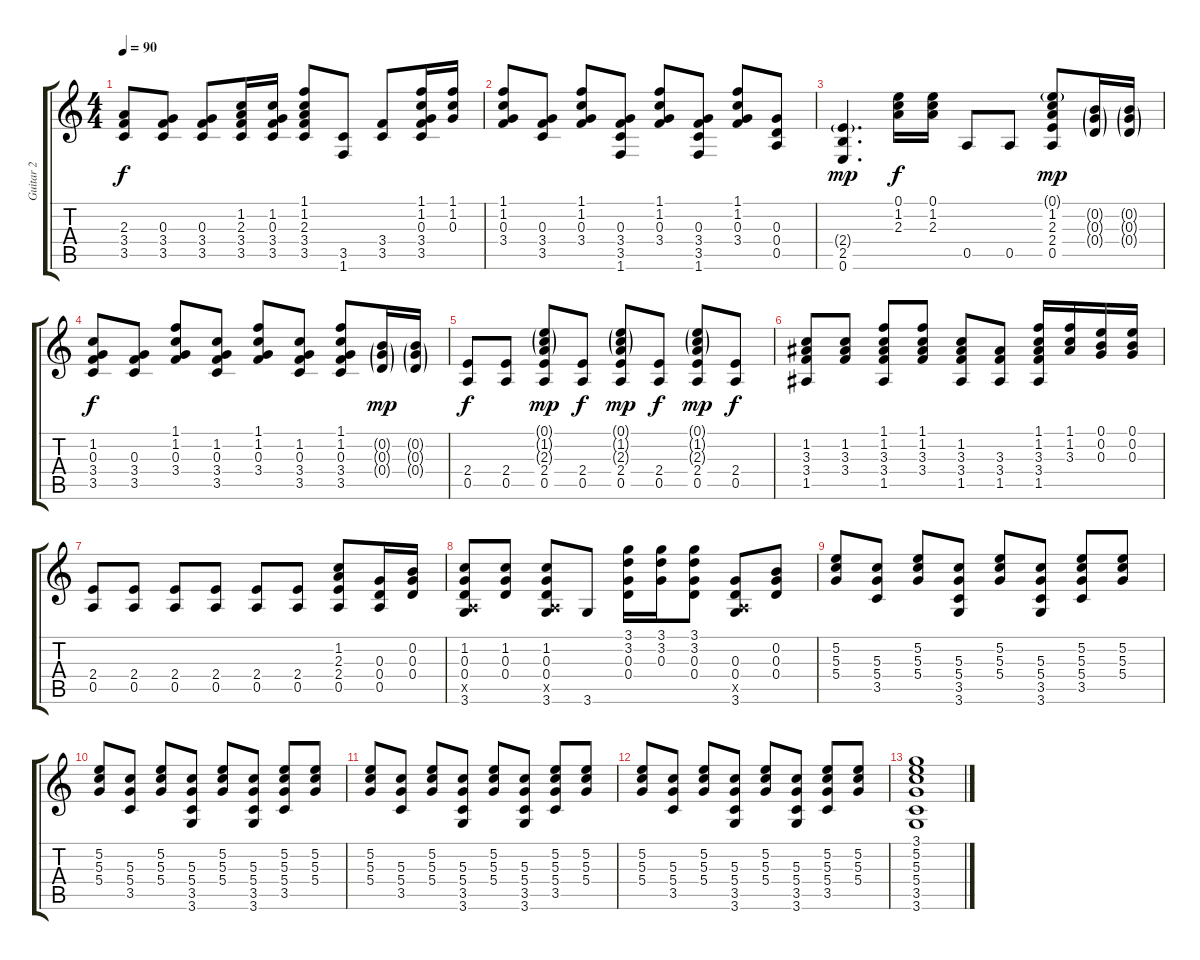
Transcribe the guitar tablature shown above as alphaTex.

\track ("Guitar 2" "Guitar 2") {instrument acousticguitarsteel}
\staff {score tabs}
\tuning (E4 B3 G3 D3 A2 E2) {hide}
\ts (4 4)
\tempo 90
\clef g2
\ks c
(2.3 3.4 3.5).8{dy f} (0.3 3.4 3.5).8 (0.3 3.4 3.5).8 (1.2 2.3 3.4 3.5).16 (1.2 0.3 3.4 3.5).16 (1.1 1.2 2.3 3.4 3.5).8 (3.5 1.6).8 (3.4 3.5).8 (1.1 1.2 0.3 3.4 3.5).16 (1.1 1.2 0.3).16 |
(1.1 1.2 0.3 3.4).8 (0.3 3.4 3.5).8 (1.1 1.2 0.3 3.4).8 (0.3 3.4 3.5 1.6).8 (1.1 1.2 0.3 3.4).8 (0.3 3.4 3.5 1.6).8 (1.1 1.2 0.3 3.4).8 (0.3 0.4 0.5).8 |
(2.4{g} 2.5 0.6).4{d dy mp} (0.1 1.2 2.3).16{dy f} (0.1 1.2 2.3).16 0.5.8 0.5.8 (0.1{g} 1.2 2.3 2.4 0.5).8{dy mp} (0.2{g} 0.3{g} 0.4{g}).16 (0.2{g} 0.3{g} 0.4{g}).16 |
(1.2 0.3 3.4 3.5).8{dy f} (0.3 3.4 3.5).8 (1.1 1.2 0.3 3.4).8 (1.2 0.3 3.4 3.5).8 (1.1 1.2 0.3 3.4).8 (1.2 0.3 3.4 3.5).8 (1.1 1.2 0.3 3.4 3.5).8 (0.2{g} 0.3{g} 0.4{g}).16{dy mp} (0.2{g} 0.3{g} 0.4{g}).16 |
(2.4 0.5).8{dy f} (2.4 0.5).8 (0.1{g} 1.2{g} 2.3{g} 2.4 0.5).8{dy mp} (2.4 0.5).8{dy f} (0.1{g} 1.2{g} 2.3{g} 2.4 0.5).8{dy mp} (2.4 0.5).8{dy f} (0.1{g} 1.2{g} 2.3{g} 2.4 0.5).8{dy mp} (2.4 0.5).8{dy f} |
(1.2 3.3 3.4 1.5).8 (1.2 3.3 3.4).8 (1.1 1.2 3.3 3.4 1.5).8 (1.1 1.2 3.3 3.4).8 (1.2 3.3 3.4 1.5).8 (3.3 3.4 1.5).8 (1.1 1.2 3.3 3.4 1.5).16 (1.1 1.2 3.3).16 (0.1 0.2 0.3).16 (0.1 0.2 0.3).16 |
(2.4 0.5).8 (2.4 0.5).8 (2.4 0.5).8 (2.4 0.5).8 (2.4 0.5).8 (2.4 0.5).8 (1.2 2.3 2.4 0.5).8 (0.3 0.4 0.5).16 (0.2 0.3 0.4).16 |
(1.2 0.3 0.4 0.5{x} 3.6).8 (1.2 0.3 0.4).8 (1.2 0.3 0.4 0.5{x} 3.6).8 3.6.8 (3.1 3.2 0.3 0.4).16 (3.1 3.2 0.3).16 (3.1 3.2 0.3 0.4).8 (0.3 0.4 0.5{x} 3.6).8 (0.2 0.3 0.4).8 |
(5.2 5.3 5.4).8 (5.3 5.4 3.5).8 (5.2 5.3 5.4).8 (5.3 5.4 3.5 3.6).8 (5.2 5.3 5.4).8 (5.3 5.4 3.5 3.6).8 (5.2 5.3 5.4 3.5).8 (5.2 5.3 5.4).8 |
(5.2 5.3 5.4).8 (5.3 5.4 3.5).8 (5.2 5.3 5.4).8 (5.3 5.4 3.5 3.6).8 (5.2 5.3 5.4).8 (5.3 5.4 3.5 3.6).8 (5.2 5.3 5.4 3.5).8 (5.2 5.3 5.4).8 |
(5.2 5.3 5.4).8 (5.3 5.4 3.5).8 (5.2 5.3 5.4).8 (5.3 5.4 3.5 3.6).8 (5.2 5.3 5.4).8 (5.3 5.4 3.5 3.6).8 (5.2 5.3 5.4 3.5).8 (5.2 5.3 5.4).8 |
(5.2 5.3 5.4).8 (5.3 5.4 3.5).8 (5.2 5.3 5.4).8 (5.3 5.4 3.5 3.6).8 (5.2 5.3 5.4).8 (5.3 5.4 3.5 3.6).8 (5.2 5.3 5.4 3.5).8 (5.2 5.3 5.4).8 |
(3.1 5.2 5.3 5.4 3.5 3.6).1
